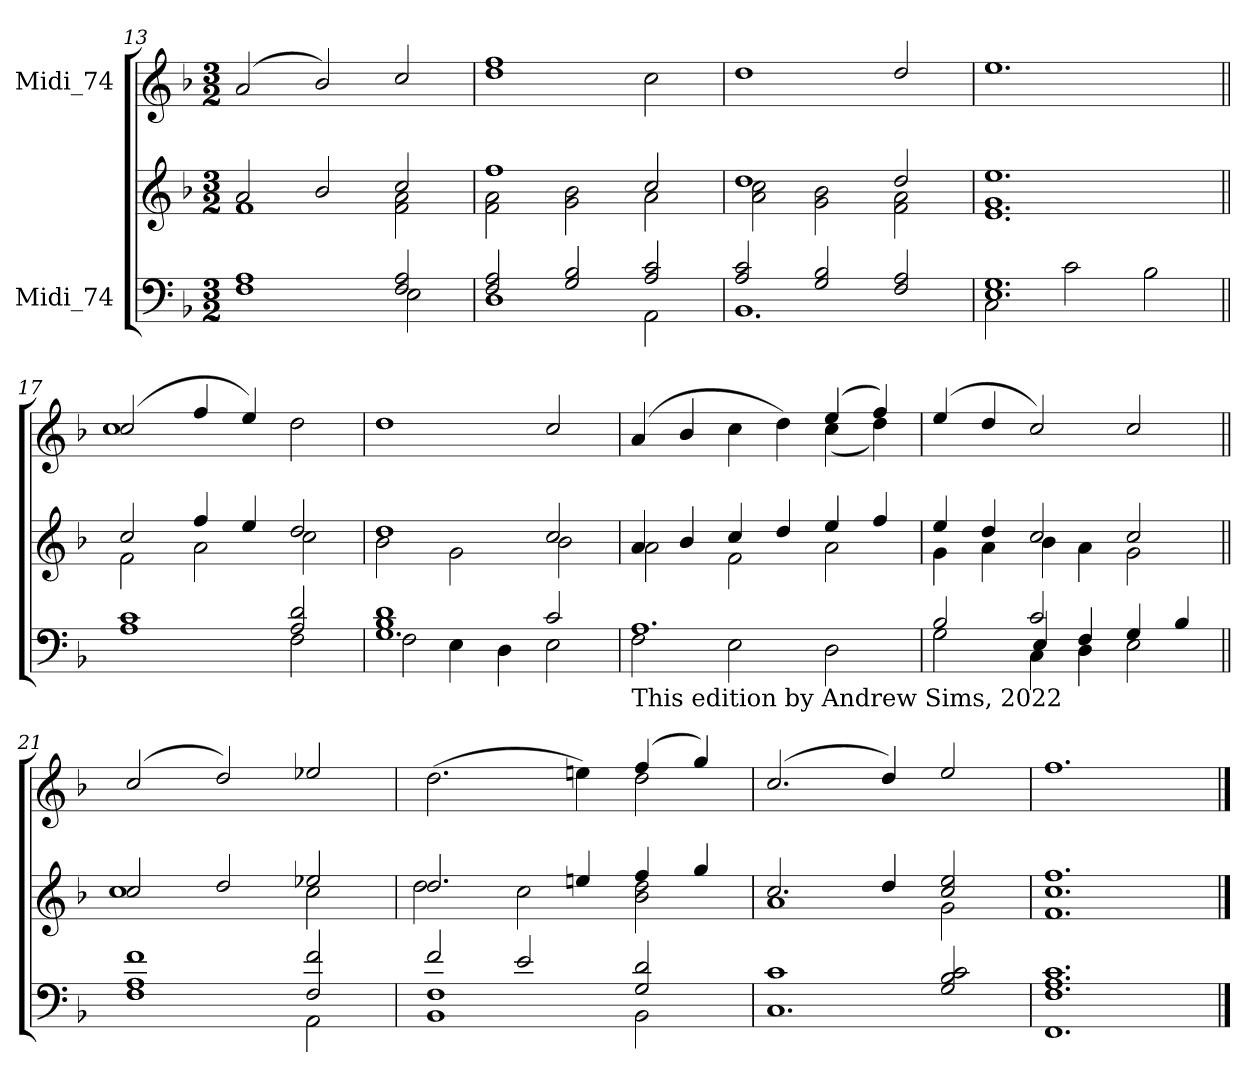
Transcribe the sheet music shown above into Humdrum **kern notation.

**kern	**kern	**kern
*part2	*part2	*part1
*staff3	*staff2	*staff1
*I"Midi_74	*	*I"Midi_74
!!LO:LB:g=z
*clefF4	*clefG2	*clefG2
*k[b-]	*k[b-]	*k[b-]
*F:	*F:	*F:
*M3/2	*M3/2	*M3/2
=13	=13	=13
*^	*^	*^
*	*^	*	*^	*	*
1A/	1.ryy	1F\	2a/	1.ryy	1f\	(<2a	1.ryy
.	.	.	2b-/	.	.	2b-/)	.
2F/ 2A/	.	2E\	2cc/	.	2f\ 2a\	2cc	.
=14	=14	=14	=14	=14	=14	=14	=14
2F/ 2A/	1.ryy	1D\	1ff/	1.ryy	2f\ 2a\	1ff	1dd\
2G/ 2B-/	.	.	.	.	2g\ 2b-\	.	.
2A/ 2c/	.	2AA\	2cc/	.	2a\	2cc	2ryy
=15	=15	=15	=15	=15	=15	=15	=15
2A/ 2c/	1.ryy	1.BB-\	1dd/	1.ryy	2a\ 2cc\	1dd	1.ryy
2G/ 2B-/	.	.	.	.	2g\ 2b-\	.	.
2F/ 2A/	.	.	2dd/	.	2f\ 2a\	2dd	.
=16	=16	=16	=16	=16	=16	=16	=16
1.ryy	1.E\ 1.G\	2C\	1.ee/	1.ryy	1.e\ 1.g\	1.ee	1.ryy
.	.	2c\	.	.	.	.	.
.	.	2B-\	.	.	.	.	.
=17||	=17||	=17||	=17||	=17||	=17||	=17||	=17||
1c/	1.ryy	1A\	2cc/	1.ryy	2f\	(>2cc	1cc\
.	.	.	4ff/	.	2a\	4ff	.
.	.	.	4ee/	.	.	4ee)	.
2A/ 2d/	.	2F\	2dd/	.	2cc\	2dd	2ryy
=18	=18	=18	=18	=18	=18	=18	=18
1B-/ 1d/	1.G\	2F\	1dd/	1.ryy	2b-\	1dd	1.ryy
.	.	4E\	.	.	2g\	.	.
.	.	4D\	.	.	.	.	.
2c/	.	2E\	2cc/	.	2b-\	2cc	.
!!LO:LB:g=z	!!
=19	=19	=19	=19	=19	=19	=19	=19
!LO:TX:b:t=This edition by Andrew Sims, 2022	!	!	!	!	!	!	!
1.A/	1ryy	2F\	4a/	1ryy	2a\	(>4a	1ryy
.	.	.	4b-/	.	.	4b-/	.
.	.	2E\	4cc/	.	2f\	4cc	.
.	.	.	4dd/	.	.	4dd)	.
.	4ryy	2D\	4ee/	4ryy	2a\	(>4ee	(<4cc\
.	4ryy	.	4ff/	4ryy	.	4ff)	4dd\)
=20	=20	=20	=20	=20	=20	=20	=20
2B-/	2ryy	2G\	4ee/	1.ryy	4g\	(>4ee	1.ryy
.	.	.	4dd/	.	4a\	4dd	.
2c/	4E/	4C\	2cc/	.	4b-\	2cc)	.
.	4F/	4D\	.	.	4a\	.	.
4G/	2ryy	2E\	2cc/	.	2g\	2cc	.
4B-/	.	.	.	.	.	.	.
=21||	=21||	=21||	=21||	=21||	=21||	=21||	=21||
1A/ 1f/	1.ryy	1F\	2cc/	1.ryy	1cc\	(>2cc	1.ryy
.	.	.	2dd/	.	.	2dd)	.
2F/ 2f/	.	2AA\	2ee-X/	.	2cc\	2ee-X	.
=22	=22	=22	=22	=22	=22	=22	=22
2f/	1ryy	1BB-\ 1F\	2.dd/	1ryy	2dd\	(>2.dd	1ryy
2e/	.	.	.	.	2cc\	.	.
.	.	.	4een/	.	.	4een)	.
2G/ 2d/	4ryy	2BB-\	4ff/	4ryy	2b-\ 2dd\	(>4ff	2dd\
.	4ryy	.	4gg/	4ryy	.	4gg)	.
=23	=23	=23	=23	=23	=23	=23	=23
1c/	1.ryy	1.C\	2.cc/	1.ryy	1a\	(>2.cc	1.ryy
.	.	.	4dd/	.	.	4dd)	.
2G/ 2B-/ 2c/	.	.	2cc/ 2ee/	.	2g\	2ee	.
=24	=24	=24	=24	=24	=24	=24	=24
1.F/ 1.A/ 1.c/	1.ryy	1.FF\	1.cc/ 1.ff/	1.ryy	1.f\	1.ff	1.ryy
*v	*v	*v	*	*	*	*v	*v
*	*v	*v	*v	*
==	==	==
*-	*-	*-
